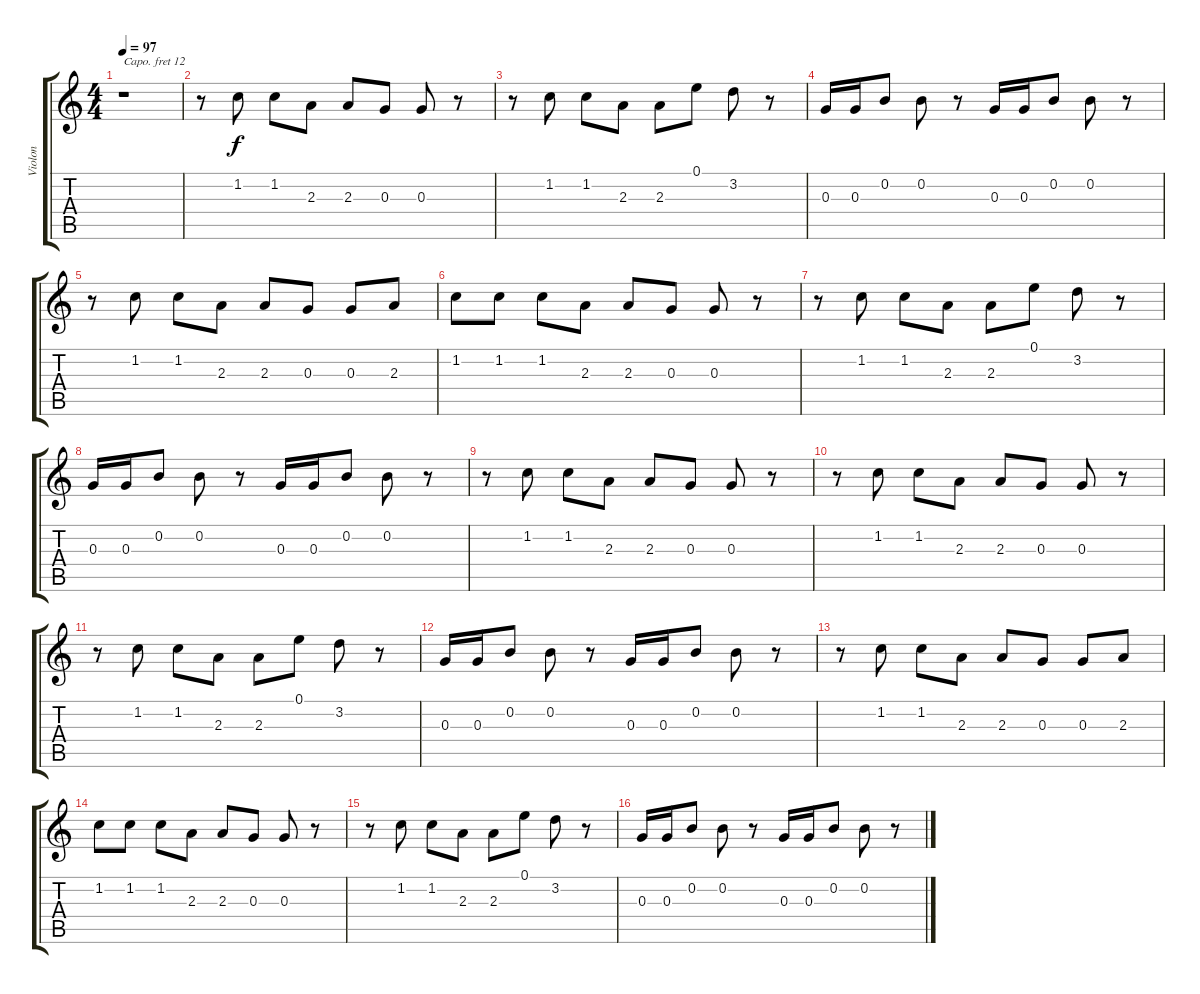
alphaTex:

\track ("Violon" "Violon") {instrument clarinet}
\staff {score tabs}
\capo 12
\tuning (E4 B3 G3 D3 A2 E2) {hide}
\ts (4 4)
\tempo 97
\clef g2
\ks c
r.1{dy f} |
r.8 1.2.8 1.2.8 2.3.8 2.3.8 0.3.8 0.3.8 r.8 |
r.8 1.2.8 1.2.8 2.3.8 2.3.8 0.1.8 3.2.8 r.8 |
0.3.16 0.3.16 0.2.8 0.2.8 r.8 0.3.16 0.3.16 0.2.8 0.2.8 r.8 |
r.8 1.2.8 1.2.8 2.3.8 2.3.8 0.3.8 0.3.8 2.3.8 |
1.2.8 1.2.8 1.2.8 2.3.8 2.3.8 0.3.8 0.3.8 r.8 |
r.8 1.2.8 1.2.8 2.3.8 2.3.8 0.1.8 3.2.8 r.8 |
0.3.16 0.3.16 0.2.8 0.2.8 r.8 0.3.16 0.3.16 0.2.8 0.2.8 r.8 |
r.8 1.2.8 1.2.8 2.3.8 2.3.8 0.3.8 0.3.8 r.8 |
r.8 1.2.8 1.2.8 2.3.8 2.3.8 0.3.8 0.3.8 r.8 |
r.8 1.2.8 1.2.8 2.3.8 2.3.8 0.1.8 3.2.8 r.8 |
0.3.16 0.3.16 0.2.8 0.2.8 r.8 0.3.16 0.3.16 0.2.8 0.2.8 r.8 |
r.8 1.2.8 1.2.8 2.3.8 2.3.8 0.3.8 0.3.8 2.3.8 |
1.2.8 1.2.8 1.2.8 2.3.8 2.3.8 0.3.8 0.3.8 r.8 |
r.8 1.2.8 1.2.8 2.3.8 2.3.8 0.1.8 3.2.8 r.8 |
0.3.16 0.3.16 0.2.8 0.2.8 r.8 0.3.16 0.3.16 0.2.8 0.2.8 r.8
